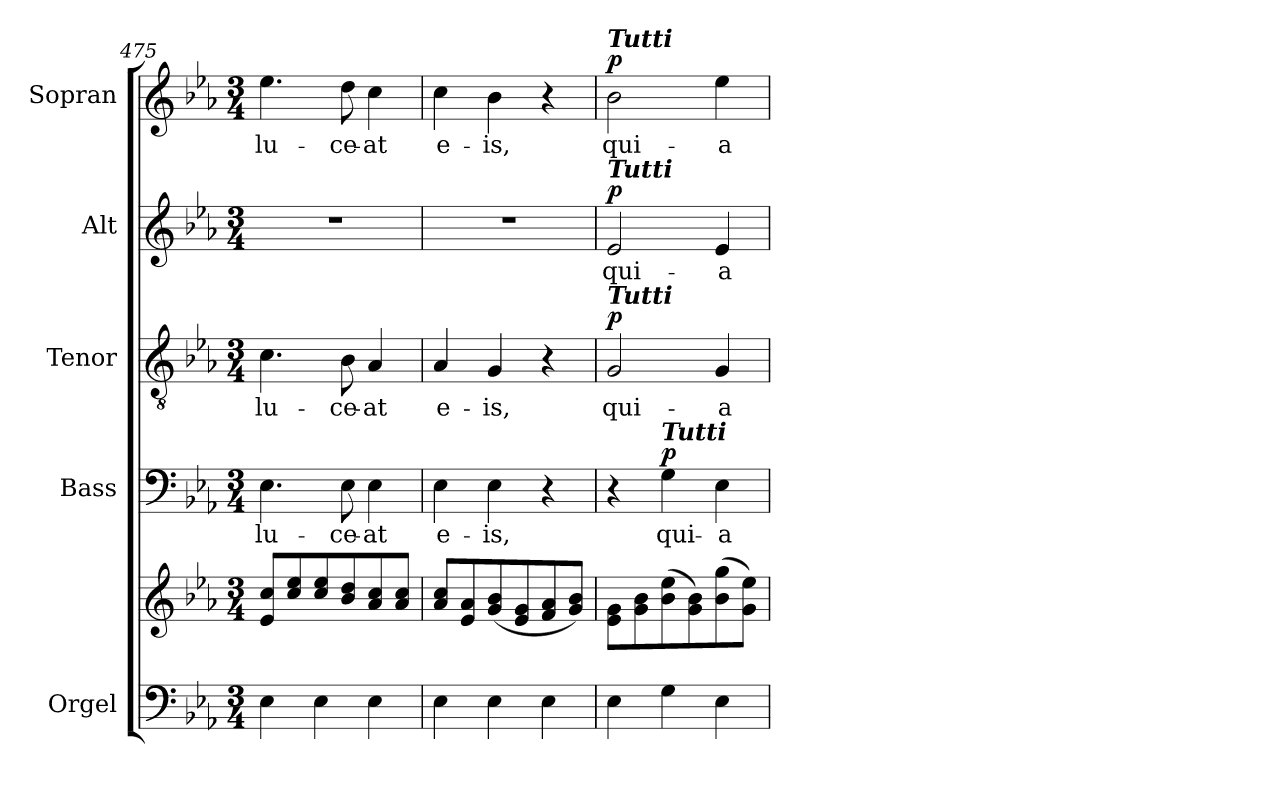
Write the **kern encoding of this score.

**kern	**kern	**kern	**text	**dynam	**kern	**text	**dynam	**kern	**text	**dynam	**kern	**text	**dynam
*part5	*part5	*part4	*part4	*part4	*part3	*part3	*part3	*part2	*part2	*part2	*part1	*part1	*part1
*staff6	*staff5	*staff4	*staff4	*staff4	*staff3	*staff3	*staff3	*staff2	*staff2	*staff2	*staff1	*staff1	*staff1
*I"Orgel	*	*I"Bass	*	*	*I"Tenor	*	*	*I"Alt	*	*	*I"Sopran	*	*
*I'Org.	*	*I'B.	*	*	*I'T.	*	*	*I'A.	*	*	*I'S.	*	*
*clefF4	*clefG2	*clefF4	*	*	*clefGv2	*	*	*clefG2	*	*	*clefG2	*	*
*k[b-e-a-]	*k[b-e-a-]	*k[b-e-a-]	*	*	*k[b-e-a-]	*	*	*k[b-e-a-]	*	*	*k[b-e-a-]	*	*
*E-:	*E-:	*E-:	*	*	*E-:	*	*	*E-:	*	*	*E-:	*	*
*M3/4	*M3/4	*M3/4	*	*	*M3/4	*	*	*M3/4	*	*	*M3/4	*	*
=475	=475	=475	=475	=475	=475	=475	=475	=475	=475	=475	=475	=475	=475
!	!	!	!LO:LY:b	!	!	!LO:LY:b	!	!	!	!	!	!LO:LY:b	!
4E-\	8e-/ 8cc/L	4.E-\	lu-	.	4.c\	lu-	.	2.r	.	.	4.ee-\	lu-	.
.	8cc/ 8ee-/	.	.	.	.	.	.	.	.	.	.	.	.
4E-\	8cc/ 8ee-/	.	.	.	.	.	.	.	.	.	.	.	.
!	!	!	!LO:LY:b	!	!	!LO:LY:b	!	!	!	!	!	!LO:LY:b	!
.	8b-/ 8dd/	8E-\	-ce-	.	8B-\	-ce-	.	.	.	.	8dd\	-ce-	.
!	!	!	!LO:LY:b	!	!	!LO:LY:b	!	!	!	!	!	!LO:LY:b	!
4E-\	8a-/ 8cc/	4E-\	-at	.	4A-/	-at	.	.	.	.	4cc\	-at	.
.	8a-/ 8cc/J	.	.	.	.	.	.	.	.	.	.	.	.
=476	=476	=476	=476	=476	=476	=476	=476	=476	=476	=476	=476	=476	=476
!	!	!	!LO:LY:b	!	!	!LO:LY:b	!	!	!	!	!	!LO:LY:b	!
4E-\	8a-/ 8cc/L	4E-\	e-	.	4A-/	e-	.	2.r	.	.	4cc\	e-	.
.	8e-/ 8a-/	.	.	.	.	.	.	.	.	.	.	.	.
!	!	!	!LO:LY:b	!	!	!LO:LY:b	!	!	!	!	!	!LO:LY:b	!
4E-\	(<8g/ 8b-/	4E-\	-is,	.	4G/	-is,	.	.	.	.	4b-\	-is,	.
.	8e-/ 8g/	.	.	.	.	.	.	.	.	.	.	.	.
4E-\	8f/ 8a-/	4r	.	.	4r	.	.	.	.	.	4r	.	.
.	8g/ 8b-/J)	.	.	.	.	.	.	.	.	.	.	.	.
=477	=477	=477	=477	=477	=477	=477	=477	=477	=477	=477	=477	=477	=477
!	!	!	!	!	!	!	!	!	!	!	!LO:TX:a:Bi:t=Tutti	!	!
!	!	!	!	!	!	!	!	!LO:TX:a:Bi:t=Tutti	!	!	!	!	!
!	!	!	!	!	!LO:TX:a:Bi:t=Tutti	!	!	!	!	!	!	!	!
!	!	!	!	!	!	!LO:LY:b	!LO:DY:a	!	!LO:LY:b	!LO:DY:a	!	!LO:LY:b	!LO:DY:a
4E-\	8e-\ 8g\L	4r	.	.	2G/	qui-	p	2e-/	qui-	p	2b-\	qui-	p
.	8g\ 8b-\	.	.	.	.	.	.	.	.	.	.	.	.
!	!	!LO:TX:a:Bi:t=Tutti	!	!	!	!	!	!	!	!	!	!	!
!	!	!	!LO:LY:b	!LO:DY:a	!	!	!	!	!	!	!	!	!
4G\	(>8b-\ 8ee-\	4G\	qui-	p	.	.	.	.	.	.	.	.	.
.	8g\ 8b-\)	.	.	.	.	.	.	.	.	.	.	.	.
!	!	!	!LO:LY:b	!	!	!LO:LY:b	!	!	!LO:LY:b	!	!	!LO:LY:b	!
4E-\	(>8b-\ 8gg\	4E-\	-a	.	4G/	-a	.	4e-/	-a	.	4ee-\	-a	.
.	8g\ 8ee-\J)	.	.	.	.	.	.	.	.	.	.	.	.
=	=	=	=	=	=	=	=	=	=	=	=	=	=
*-	*-	*-	*-	*-	*-	*-	*-	*-	*-	*-	*-	*-	*-
